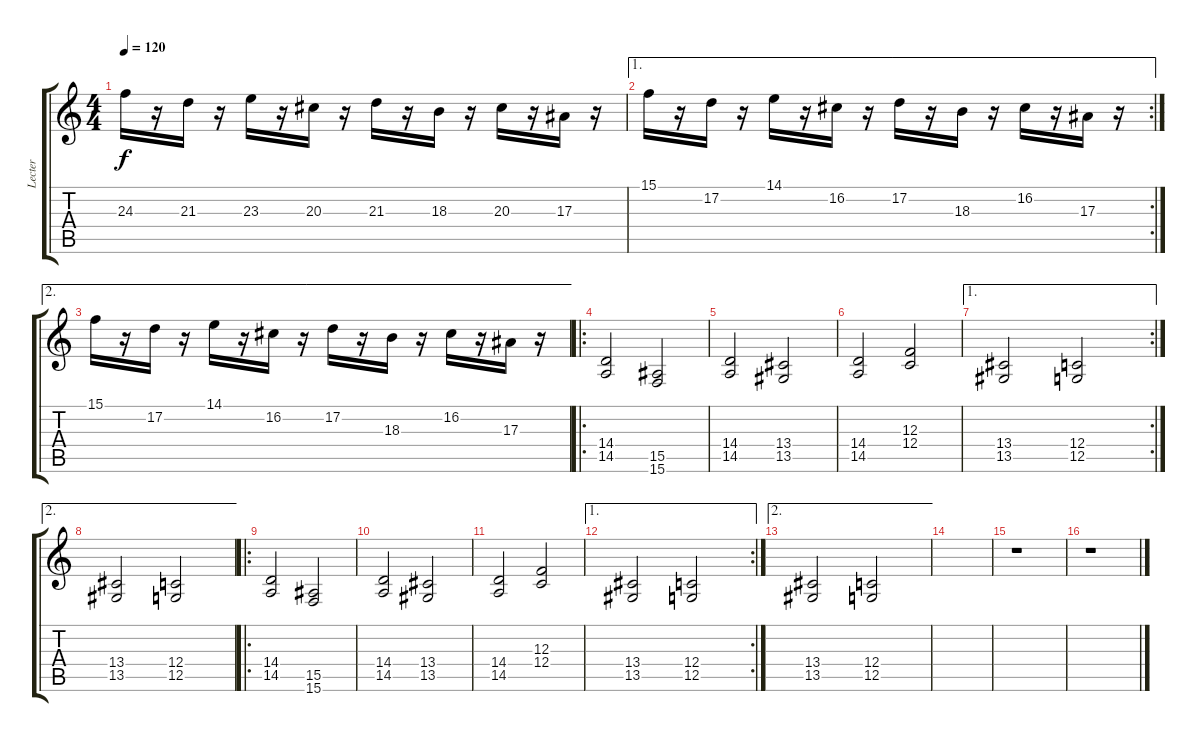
\track ("Lecter" "Lecter") {instrument stringensemble1}
\staff {score tabs}
\tuning (D4 A3 F3 C3 G2 D2) {hide}
\ts (4 4)
\tempo 120
\clef g2
\ks c
24.3.16{dy f} r.16 21.3.16 r.16 23.3.16 r.16 20.3.16 r.16 21.3.16 r.16 18.3.16 r.16 20.3.16 r.16 17.3.16 r.16 |
\ae 1
\rc 2
15.1.16 r.16 17.2.16 r.16 14.1.16 r.16 16.2.16 r.16 17.2.16 r.16 18.3.16 r.16 16.2.16 r.16 17.3.16 r.16 |
\ae 2
15.1.16 r.16 17.2.16 r.16 14.1.16 r.16 16.2.16 r.16 17.2.16 r.16 18.3.16 r.16 16.2.16 r.16 17.3.16 r.16 |
\ro
(14.4 14.5).2{instrument choiraahs} (15.5 15.6).2 |
(14.4 14.5).2 (13.4 13.5).2 |
(14.4 14.5).2 (12.3 12.4).2 |
\ae 1
\rc 2
(13.4 13.5).2 (12.4 12.5).2 |
\ae 2
(13.4 13.5).2 (12.4 12.5).2 |
\ro
(14.4 14.5).2 (15.5 15.6).2 |
(14.4 14.5).2 (13.4 13.5).2 |
(14.4 14.5).2 (12.3 12.4).2 |
\ae 1
\rc 2
(13.4 13.5).2 (12.4 12.5).2 |
\ae 2
(13.4 13.5).2 (12.4 12.5).2 |
|
r.1 |
r.1
